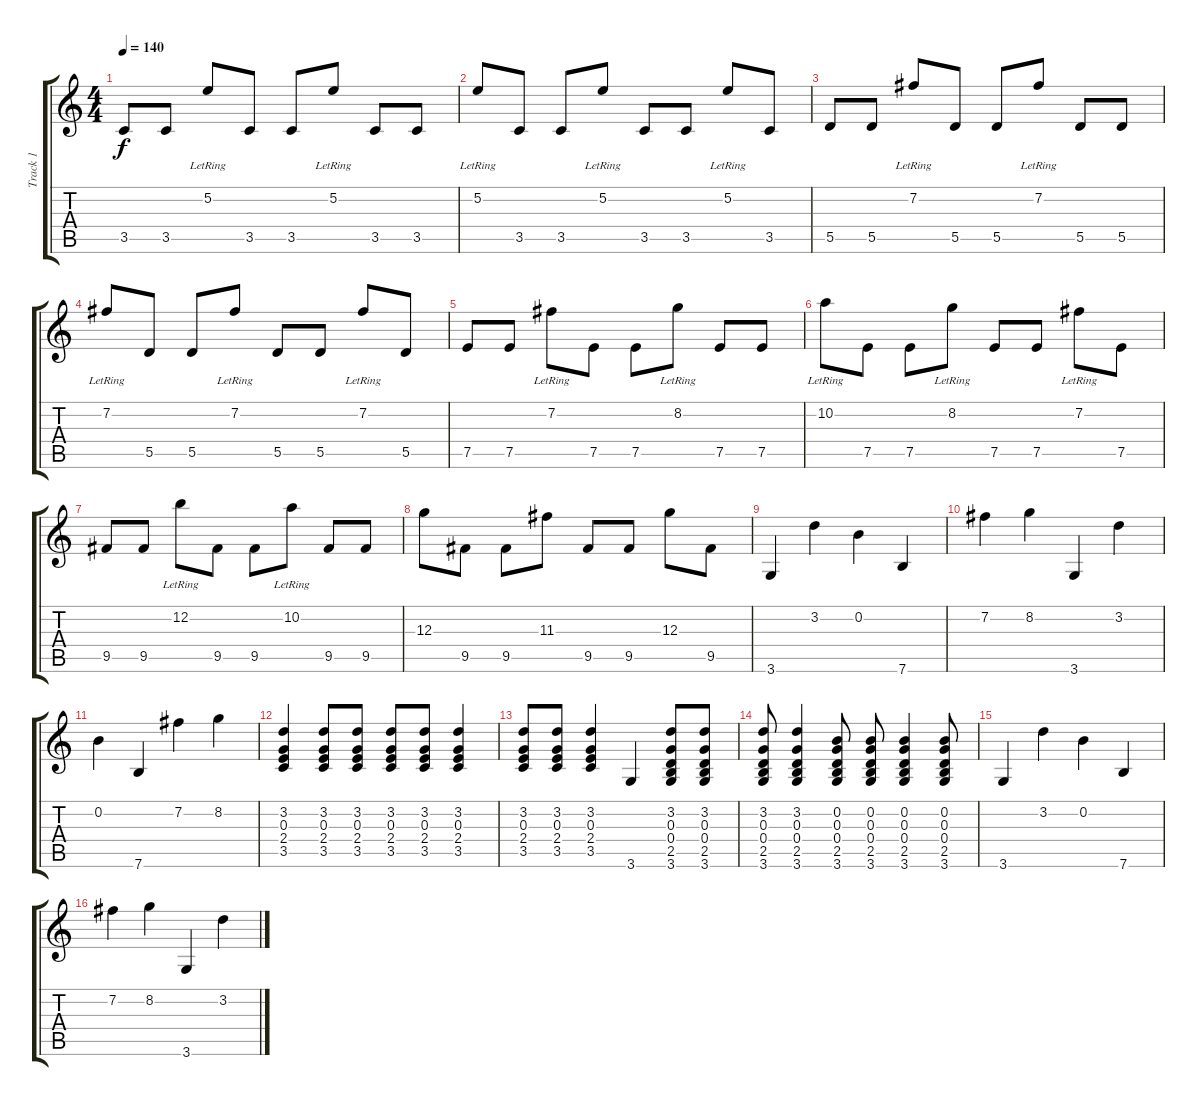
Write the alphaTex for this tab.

\track ("Track 1" "Track 1") {instrument acousticguitarsteel}
\staff {score tabs}
\tuning (E4 B3 G3 D3 A2 E2) {hide}
\ts (4 4)
\tempo 140
\clef g2
\ks c
3.5.8{dy f} 3.5.8 5.2{lr}.8 3.5.8 3.5.8 5.2{lr}.8 3.5.8 3.5.8 |
5.2{lr}.8 3.5.8 3.5.8 5.2{lr}.8 3.5.8 3.5.8 5.2{lr}.8 3.5.8 |
5.5.8 5.5.8 7.2{lr}.8 5.5.8 5.5.8 7.2{lr}.8 5.5.8 5.5.8 |
7.2{lr}.8 5.5.8 5.5.8 7.2{lr}.8 5.5.8 5.5.8 7.2{lr}.8 5.5.8 |
7.5.8 7.5.8 7.2{lr}.8 7.5.8 7.5.8 8.2{lr}.8 7.5.8 7.5.8 |
10.2{lr}.8 7.5.8 7.5.8 8.2{lr}.8 7.5.8 7.5.8 7.2{lr}.8 7.5.8 |
9.5.8 9.5.8 12.2{lr}.8 9.5.8 9.5.8 10.2{lr}.8 9.5.8 9.5.8 |
12.3.8 9.5.8 9.5.8 11.3.8 9.5.8 9.5.8 12.3.8 9.5.8 |
3.6.4 3.2.4 0.2.4 7.6.4 |
7.2.4 8.2.4 3.6.4 3.2.4 |
0.2.4 7.6.4 7.2.4 8.2.4 |
(3.2 0.3 2.4 3.5).4 (3.2 0.3 2.4 3.5).8 (3.2 0.3 2.4 3.5).8 (3.2 0.3 2.4 3.5).8 (3.2 0.3 2.4 3.5).8 (3.2 0.3 2.4 3.5).4 |
(3.2 0.3 2.4 3.5).8 (3.2 0.3 2.4 3.5).8 (3.2 0.3 2.4 3.5).4 3.6.4 (3.2 0.3 0.4 2.5 3.6).8 (3.2 0.3 0.4 2.5 3.6).8 |
(3.2 0.3 0.4 2.5 3.6).8 (3.2 0.3 0.4 2.5 3.6).4 (0.2 0.3 0.4 2.5 3.6).8 (0.2 0.3 0.4 2.5 3.6).8 (0.2 0.3 0.4 2.5 3.6).4 (0.2 0.3 0.4 2.5 3.6).8 |
3.6.4 3.2.4 0.2.4 7.6.4 |
7.2.4 8.2.4 3.6.4 3.2.4
